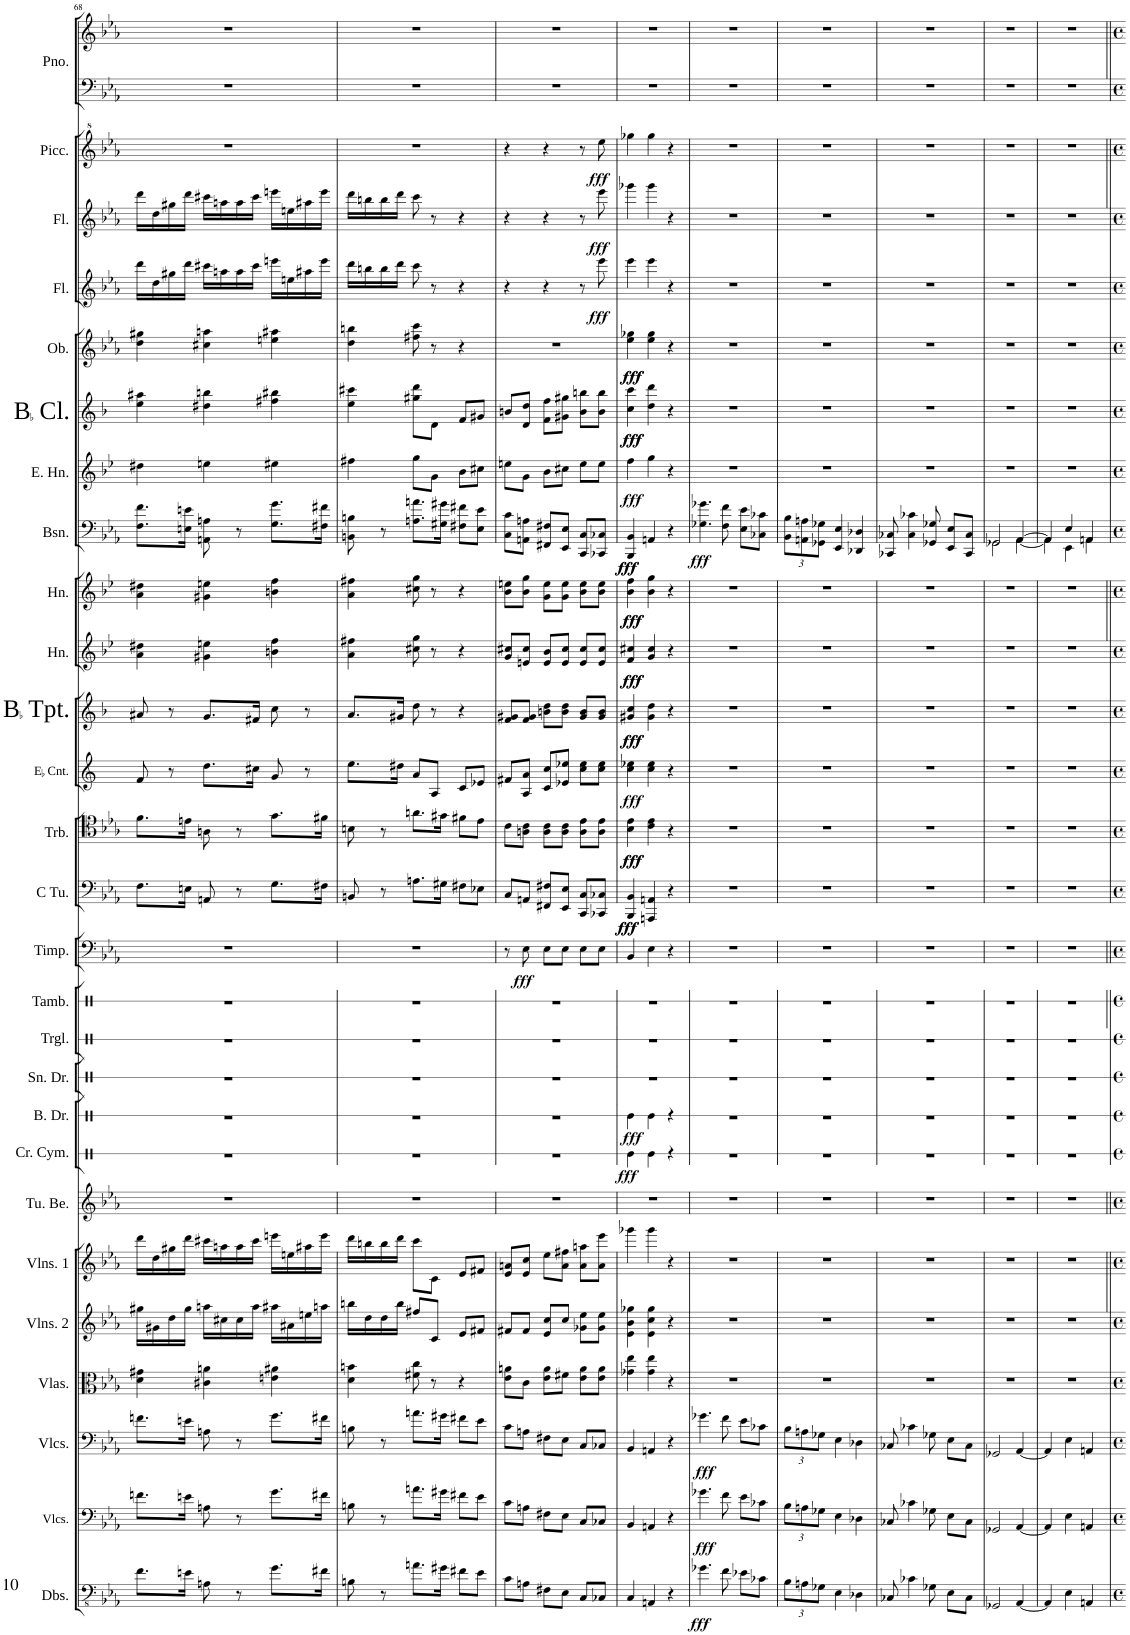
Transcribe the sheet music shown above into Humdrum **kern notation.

**kern	**dynam	**kern	**dynam	**kern	**dynam	**kern	**kern	**kern	**kern	**kern	**dynam	**kern	**dynam	**kern	**kern	**kern	**kern	**dynam	**kern	**dynam	**kern	**dynam	**kern	**dynam	**kern	**dynam	**kern	**dynam	**kern	**dynam	**kern	**dynam	**kern	**dynam	**kern	**dynam	**kern	**dynam	**kern	**dynam	**kern	**dynam	**kern	**dynam	**kern	**kern
*part27	*part27	*part26	*part26	*part25	*part25	*part24	*part23	*part22	*part21	*part20	*part20	*part19	*part19	*part18	*part17	*part16	*part15	*part15	*part14	*part14	*part13	*part13	*part12	*part12	*part11	*part11	*part10	*part10	*part9	*part9	*part8	*part8	*part7	*part7	*part6	*part6	*part5	*part5	*part4	*part4	*part3	*part3	*part2	*part2	*part1	*part1
*staff28	*staff28	*staff27	*staff27	*staff26	*staff26	*staff25	*staff24	*staff23	*staff22	*staff21	*staff21	*staff20	*staff20	*staff19	*staff18	*staff17	*staff16	*staff16	*staff15	*staff15	*staff14	*staff14	*staff13	*staff13	*staff12	*staff12	*staff11	*staff11	*staff10	*staff10	*staff9	*staff9	*staff8	*staff8	*staff7	*staff7	*staff6	*staff6	*staff5	*staff5	*staff4	*staff4	*staff3	*staff3	*staff2	*staff1
*I"Double Basses	*	*I"Violoncellos	*	*I"Violoncellos	*	*I"Violas	*I"Violins 2	*I"Violins 1	*I"Tubular Bells	*I"Crash Cymbal	*	*I"Bass Drum	*	*I"Snare Drum	*I"Triangle	*I"Tambourine	*I"Timpani	*	*I"C Tuba	*	*I"Trombone	*	*I"EaccidentalFlat Cornet	*	*I"BaccidentalFlat Trumpet	*	*I"Horn	*	*I"Horn	*	*I"Bassoon	*	*I"English Horn	*	*I"BaccidentalFlat Clarinet	*	*I"Oboe	*	*I"Flute	*	*I"Flute	*	*I"Piccolo	*	*I"Piano	*
*I'Dbs.	*	*I'Vlcs.	*	*I'Vlcs.	*	*I'Vlas.	*I'Vlns. 2	*I'Vlns. 1	*I'Tu. Be.	*I'Cr. Cym.	*	*I'B. Dr.	*	*I'Sn. Dr.	*I'Trgl.	*I'Tamb.	*I'Timp.	*	*I'C Tu.	*	*I'Trb.	*	*I'EaccidentalFlat Cnt.	*	*I'BaccidentalFlat Tpt.	*	*I'Hn.	*	*I'Hn.	*	*I'Bsn.	*	*I'E. Hn.	*	*I'BaccidentalFlat Cl.	*	*I'Ob.	*	*I'Fl.	*	*I'Fl.	*	*I'Picc.	*	*I'Pno.	*
!!LO:PB:g=z
*clefFv4	*	*clefF4	*	*clefF4	*	*clefC3	*clefG2	*clefG2	*clefG2	*clefX	*	*clefX	*	*clefX	*clefX	*clefX	*clefF4	*	*clefF4	*	*clefC4	*	*clefG2	*	*clefG2	*	*clefG2	*	*clefG2	*	*clefF4	*	*clefG2	*	*clefG2	*	*clefG2	*	*clefG2	*	*clefG2	*	*clefG^2	*	*clefF4	*clefG2
*	*	*	*	*	*	*	*	*	*	*	*	*	*	*	*	*	*	*	*	*	*	*	*Trd-2c-3	*	*Trd1c2	*	*Trd4c7	*	*Trd4c7	*	*	*	*Trd4c7	*	*Trd1c2	*	*	*	*	*	*	*	*Trd-7c-12	*	*	*
*k[b-e-a-]	*	*k[b-e-a-]	*	*k[b-e-a-]	*	*k[b-e-a-]	*k[b-e-a-]	*k[b-e-a-]	*k[b-e-a-]	*k[]	*	*k[]	*	*k[]	*k[]	*k[]	*k[b-e-a-]	*	*k[b-e-a-]	*	*k[b-e-a-]	*	*k[]	*	*k[b-]	*	*k[b-e-]	*	*k[b-e-]	*	*k[b-e-a-]	*	*k[b-e-]	*	*k[b-]	*	*k[b-e-a-]	*	*k[b-e-a-]	*	*k[b-e-a-]	*	*k[b-e-a-]	*	*k[b-e-a-]	*k[b-e-a-]
*M3/4	*	*M3/4	*	*M3/4	*	*M3/4	*M3/4	*M3/4	*M3/4	*M3/4	*	*M3/4	*	*M3/4	*M3/4	*M3/4	*M3/4	*	*M3/4	*	*M3/4	*	*M3/4	*	*M3/4	*	*M3/4	*	*M3/4	*	*M3/4	*	*M3/4	*	*M3/4	*	*M3/4	*	*M3/4	*	*M3/4	*	*M3/4	*	*M3/4	*M3/4
=68	=68	=68	=68	=68	=68	=68	=68	=68	=68	=68	=68	=68	=68	=68	=68	=68	=68	=68	=68	=68	=68	=68	=68	=68	=68	=68	=68	=68	=68	=68	=68	=68	=68	=68	=68	=68	=68	=68	=68	=68	=68	=68	=68	=68	=68	=68
8.F\L	.	8.fn\L	.	8.fn\L	.	4d\ 4g#X\	16gg#X\LL	16ddd\LL	2.r	2.r	.	2.r	.	2.r	2.r	2.r	2.r	.	8.F\L	.	8.f\L	.	8f/	.	8a#X/	.	4a\ 4dd#X\	.	4a\ 4dd#X\	.	8.F\ 8.f\L	.	4dd#X\	.	4ee\ 4aa#X\	.	4dd\ 4gg#X\	.	16ddd\LL	.	16ddd\LL	.	2.r	.	2.r	2.r
.	.	.	.	.	.	.	16g#X\	16dd\	.	.	.	.	.	.	.	.	.	.	.	.	.	.	.	.	.	.	.	.	.	.	.	.	.	.	.	.	.	.	16dd\	.	16dd\	.	.	.	.	.
.	.	.	.	.	.	.	16dd\	16gg#X\	.	.	.	.	.	.	.	.	.	.	.	.	.	.	8r	.	8r	.	.	.	.	.	.	.	.	.	.	.	.	.	16gg#X\	.	16gg#X\	.	.	.	.	.
16En\Jk	.	16en\Jk	.	16en\Jk	.	.	16gg#\JJ	16ddd\JJ	.	.	.	.	.	.	.	.	.	.	16En\Jk	.	16en\Jk	.	.	.	.	.	.	.	.	.	16En\ 16en\Jk	.	.	.	.	.	.	.	16ddd\JJ	.	16ddd\JJ	.	.	.	.	.
8AAn\	.	8An\	.	8An\	.	4c#X\ 4an\	16aan\LL	16ccc#X\LL	.	.	.	.	.	.	.	.	.	.	8AAn/	.	8An\	.	8.dd\L	.	8.g/L	.	4g#X\ 4een\	.	4g#X\ 4een\	.	8AAn\ 8An\	.	4een\	.	4dd#X\ 4bbn\	.	4cc#X\ 4aan\	.	16ccc#X\LL	.	16ccc#X\LL	.	.	.	.	.
.	.	.	.	.	.	.	16cc#X\	16aan\	.	.	.	.	.	.	.	.	.	.	.	.	.	.	.	.	.	.	.	.	.	.	.	.	.	.	.	.	.	.	16aan\	.	16aan\	.	.	.	.	.
8r	.	8r	.	8r	.	.	16cc#\	16aa\	.	.	.	.	.	.	.	.	.	.	8r	.	8r	.	.	.	.	.	.	.	.	.	8r	.	.	.	.	.	.	.	16aa\	.	16aa\	.	.	.	.	.
.	.	.	.	.	.	.	16aa\JJ	16ccc#\JJ	.	.	.	.	.	.	.	.	.	.	.	.	.	.	16cc#X\Jk	.	16f#X/Jk	.	.	.	.	.	.	.	.	.	.	.	.	.	16ccc#\JJ	.	16ccc#\JJ	.	.	.	.	.
8.G\L	.	8.g\L	.	8.g\L	.	4en\ 4a#X\	16aa#X\LL	16eeen\LL	.	.	.	.	.	.	.	.	.	.	8.G\L	.	8.g\L	.	8g/	.	8cc\	.	4bn\ 4ff\	.	4bn\ 4ff\	.	8.G\ 8.g\L	.	4ee#X\	.	4ff#X\ 4bb#X\	.	4een\ 4aa#X\	.	16eeen\LL	.	16eeen\LL	.	.	.	.	.
.	.	.	.	.	.	.	16a#X\	16een\	.	.	.	.	.	.	.	.	.	.	.	.	.	.	.	.	.	.	.	.	.	.	.	.	.	.	.	.	.	.	16een\	.	16een\	.	.	.	.	.
.	.	.	.	.	.	.	16een\	16aa#X\	.	.	.	.	.	.	.	.	.	.	.	.	.	.	8r	.	8r	.	.	.	.	.	.	.	.	.	.	.	.	.	16aa#X\	.	16aa#X\	.	.	.	.	.
16F#X\Jk	.	16f#X\Jk	.	16f#X\Jk	.	.	16aan\JJ	16eee\JJ	.	.	.	.	.	.	.	.	.	.	16F#X\Jk	.	16f#X\Jk	.	.	.	.	.	.	.	.	.	16F#X\ 16f#X\Jk	.	.	.	.	.	.	.	16eee\JJ	.	16eee\JJ	.	.	.	.	.
=69	=69	=69	=69	=69	=69	=69	=69	=69	=69	=69	=69	=69	=69	=69	=69	=69	=69	=69	=69	=69	=69	=69	=69	=69	=69	=69	=69	=69	=69	=69	=69	=69	=69	=69	=69	=69	=69	=69	=69	=69	=69	=69	=69	=69	=69	=69
8BBn\	.	8Bn\	.	8Bn\	.	4d\ 4bn\	16bbn\LL	16ddd\LL	2.r	2.r	.	2.r	.	2.r	2.r	2.r	2.r	.	8BBn/	.	8Bn\	.	8.ee\L	.	8.a/L	.	4a\ 4ff#X\	.	4a\ 4ff#X\	.	8BBn\ 8Bn\	.	4ff#X\	.	4ee\ 4ccc#X\	.	4dd\ 4bbn\	.	16ddd\LL	.	16ddd\LL	.	2.r	.	2.r	2.r
.	.	.	.	.	.	.	16dd\	16bbn\	.	.	.	.	.	.	.	.	.	.	.	.	.	.	.	.	.	.	.	.	.	.	.	.	.	.	.	.	.	.	16bbn\	.	16bbn\	.	.	.	.	.
8r	.	8r	.	8r	.	.	16dd\	16bb\	.	.	.	.	.	.	.	.	.	.	8r	.	8r	.	.	.	.	.	.	.	.	.	8r	.	.	.	.	.	.	.	16bb\	.	16bb\	.	.	.	.	.
.	.	.	.	.	.	.	16bb\JJ	16ddd\JJ	.	.	.	.	.	.	.	.	.	.	.	.	.	.	16dd#X\Jk	.	16g#X/Jk	.	.	.	.	.	.	.	.	.	.	.	.	.	16ddd\JJ	.	16ddd\JJ	.	.	.	.	.
8.An\L	.	8.an\L	.	8.an\L	.	8f#X\ 8cc\	8ff#X/L	8ccc\L	.	.	.	.	.	.	.	.	.	.	8.An\L	.	8.an\L	.	8a/L	.	8dd\	.	8cc#X\ 8gg\	.	8cc#X\ 8gg\	.	8.An\ 8.an\L	.	8gg\L	.	8gg#X\ 8ddd\L	.	8ff#X\ 8ccc\	.	8ccc\	.	8ccc\	.	.	.	.	.
.	.	.	.	.	.	8r	8c/J	8c\J	.	.	.	.	.	.	.	.	.	.	.	.	.	.	8A/J	.	8r	.	8r	.	8r	.	.	.	8g\J	.	8d\J	.	8r	.	8r	.	8r	.	.	.	.	.
16G#X\Jk	.	16g#X\Jk	.	16g#X\Jk	.	.	.	.	.	.	.	.	.	.	.	.	.	.	16G#X\Jk	.	16g#X\Jk	.	.	.	.	.	.	.	.	.	16G#X\ 16g#X\Jk	.	.	.	.	.	.	.	.	.	.	.	.	.	.	.
8F#X\L	.	8f#X\L	.	8f#X\L	.	4r	8e-/L	8e-/L	.	.	.	.	.	.	.	.	.	.	8F#X\L	.	8f#X\L	.	8c/L	.	4r	.	4r	.	4r	.	8F#X\ 8f#X\L	.	8b-\L	.	8f/L	.	4r	.	4r	.	4r	.	.	.	.	.
8E-\J	.	8e-\J	.	8e-\J	.	.	8f#X/J	8f#X/J	.	.	.	.	.	.	.	.	.	.	8E-X\J	.	8e-\J	.	8e-X/J	.	.	.	.	.	.	.	8E-\ 8e-\J	.	8cc#X\J	.	8g#X/J	.	.	.	.	.	.	.	.	.	.	.
=70	=70	=70	=70	=70	=70	=70	=70	=70	=70	=70	=70	=70	=70	=70	=70	=70	=70	=70	=70	=70	=70	=70	=70	=70	=70	=70	=70	=70	=70	=70	=70	=70	=70	=70	=70	=70	=70	=70	=70	=70	=70	=70	=70	=70	=70	=70
8C\L	.	8c\L	.	8c\L	.	8e-\ 8an\L	8f#X/L	8e-/ 8an/L	2.r	2.r	.	2.r	.	2.r	2.r	2.r	8r	.	8C/L	.	8c\L	.	8f#X/L	.	8f/ 8g#X/L	.	8g/ 8cc#X/L	.	8b-\ 8een\L	.	8C\ 8c\L	.	8een\L	.	8bn/L	.	2.r	.	4r	.	4r	.	4r	.	2.r	2.r
!	!	!	!	!	!	!	!	!	!	!	!	!	!	!	!	!	!	!LO:DY:b	!	!	!	!	!	!	!	!	!	!	!	!	!	!	!	!	!	!	!	!	!	!	!	!	!	!	!	!
8AAn\J	.	8An\J	.	8An\J	.	8c\J	8f#/J	8e-/ 8cc/J	.	.	.	.	.	.	.	.	8E-\	fff	8AAn/J	.	8An\ 8c\J	.	8A/ 8a/J	.	8f/ 8g#/J	.	8en/ 8cc#/J	.	8b-\ 8gg\J	.	8AAn\ 8An\J	.	8g\J	.	8d/ 8dd/J	.	.	.	.	.	.	.	.	.	.	.
8FF#X\L	.	8F#X\L	.	8F#X\L	.	8e-\ 8a\L	8e-/ 8cc/L	8ee-\L	.	.	.	.	.	.	.	.	8E-\L	.	8FF#X/ 8F#X/L	.	8A\ 8c\L	.	8c/ 8cc/L	.	8bn\ 8dd\L	.	8e/ 8b-/L	.	8g\ 8ee\L	.	8FF#X/ 8F#X/L	.	8b-\L	.	8f\ 8ff\L	.	.	.	4r	.	4r	.	4r	.	.	.
8EE-\J	.	8E-\J	.	8E-\J	.	8f#X\J	8cc/J	8a\ 8ff#X\J	.	.	.	.	.	.	.	.	8E-\J	.	8EE-/ 8E-/J	.	8A\ 8c\J	.	8e-X/ 8ee-X/J	.	8b\ 8dd\J	.	8e/ 8cc#/J	.	8g\ 8ee\J	.	8EE-/ 8E-/J	.	8cc#X\J	.	8g#X\ 8gg#X\J	.	.	.	.	.	.	.	.	.	.	.
8CC/L	.	8C/L	.	8C/L	.	8e-\ 8a\L	8g-X\ 8ee-\L	8a\ 8aan\L	.	.	.	.	.	.	.	.	8E-\L	.	8CC/ 8C/L	.	8A\ 8e-\L	.	8cc\ 8ee-\L	.	8g#/ 8b/L	.	8e/ 8cc#/L	.	8b-\ 8ee\L	.	8CC/ 8C/L	.	8ee\L	.	8b\ 8bbn\L	.	.	.	8r	.	8r	.	8r	.	.	.
!	!	!	!	!	!	!	!	!	!	!	!	!	!	!	!	!	!	!	!	!	!	!	!	!	!	!	!	!	!	!	!	!	!	!	!	!	!	!	!	!LO:DY:b	!	!LO:DY:b	!	!LO:DY:b	!	!
8CC-X/J	.	8C-X/J	.	8C-X/J	.	8e-\ 8a\J	8g-\ 8ee-\J	8a\ 8eee-\J	.	.	.	.	.	.	.	.	8E-\J	.	8CC-X/ 8C-X/J	.	8A\ 8e-\J	.	8cc\ 8ee-\J	.	8g#/ 8b/J	.	8e/ 8cc#/J	.	8b-\ 8ee\J	.	8CC-X/ 8C-X/J	.	8ee\J	.	8b\ 8bb\J	.	.	.	8eee-\	fff	8eee-\	fff	8eee-\	fff	.	.
=71	=71	=71	=71	=71	=71	=71	=71	=71	=71	=71	=71	=71	=71	=71	=71	=71	=71	=71	=71	=71	=71	=71	=71	=71	=71	=71	=71	=71	=71	=71	=71	=71	=71	=71	=71	=71	=71	=71	=71	=71	=71	=71	=71	=71	=71	=71
!	!	!	!	!	!	!	!	!	!	!	!LO:DY:b	!	!LO:DY:b	!	!	!	!	!	!	!LO:DY:b	!	!	!	!	!	!	!	!	!	!	!	!	!	!	!	!	!	!	!	!	!	!	!	!	!	!
!	!	!	!	!	!	!	!	!	!	!	!	!	!	!	!	!	!	!	!	!LO:DY:n=1:b	!	!LO:DY:b	!	!	!	!	!	!	!	!	!	!	!	!	!	!	!	!	!	!	!	!	!	!	!	!
!	!	!	!	!	!	!	!	!	!	!	!	!	!	!	!	!	!	!	!	!	!	!LO:DY:n=1:b	!	!LO:DY:b	!	!LO:DY:b	!	!	!	!	!	!	!	!	!	!	!	!	!	!	!	!	!	!	!	!
!	!	!	!	!	!	!	!	!	!	!	!	!	!	!	!	!	!	!	!	!	!	!	!	!	!	!LO:DY:n=1:b	!	!LO:DY:b	!	!	!	!	!	!	!	!	!	!	!	!	!	!	!	!	!	!
!	!	!	!	!	!	!	!	!	!	!	!	!	!	!	!	!	!	!	!	!	!	!	!	!	!	!	!	!LO:DY:n=1:b	!	!LO:DY:b	!	!	!	!	!	!	!	!	!	!	!	!	!	!	!	!
!	!	!	!	!	!	!	!	!	!	!	!	!	!	!	!	!	!	!	!	!	!	!	!	!	!	!	!	!	!	!LO:DY:n=1:b	!	!LO:DY:b	!	!	!	!	!	!	!	!	!	!	!	!	!	!
!	!	!	!	!	!	!	!	!	!	!	!	!	!	!	!	!	!	!	!	!	!	!	!	!	!	!	!	!	!	!	!	!LO:DY:n=1:b	!	!LO:DY:b	!	!LO:DY:b	!	!	!	!	!	!	!	!	!	!
!	!	!	!	!	!	!	!	!	!	!	!	!	!	!	!	!	!	!	!	!	!	!	!	!	!	!	!	!	!	!	!	!	!	!	!	!LO:DY:n=1:b	!	!LO:DY:b	!	!	!	!	!	!	!	!
!	!	!	!	!	!	!	!	!	!	!	!	!	!	!	!	!	!	!	!	!	!	!	!	!	!	!	!	!	!	!	!	!	!	!	!	!	!	!LO:DY:n=1:b	!	!	!	!	!	!	!	!
4CC/	.	4BB-/	.	4BB-/	.	4g-X\ 4ee-\	4e-\ 4b-\ 4gg-X\	4ggg-X\	2.r	4Re\	fff	4Re\	fff	2.r	2.r	2.r	4BB-/	.	4BBB-/ 4BB-/	fff fff	4B-\ 4e-\	fff fff	4cc\ 4ee-X\	fff	4g#X/ 4cc/	fff fff	4f/ 4cc#X/	fff fff	4b-\ 4ff\	fff fff	4BBB-/ 4BB-/	fff fff	4ff\	fff	4cc\ 4ccc\	fff fff	4ee-\ 4gg-X\	fff fff	4eee-\	.	4ggg-X\	.	4ggg-X\	.	2.r	2.r
4AAAn/	.	4AAn/	.	4AAn/	.	4g-\ 4ee-\	4e-\ 4cc\ 4gg-\	4ggg-\	.	4Re\	.	4Re\	.	.	.	.	4E-\	.	4AAAn/ 4AAn/	.	4c\ 4e-\	.	4cc\ 4ee-\	.	4g#\ 4dd\	.	4g/ 4cc#/	.	4b-\ 4gg\	.	4AAn/	.	4gg\	.	4dd\ 4ddd\	.	4ee-\ 4gg-\	.	4eee-\	.	4ggg-\	.	4ggg-\	.	.	.
4r	.	4r	.	4r	.	4r	4r	4r	.	4r	.	4r	.	.	.	.	4r	.	4r	.	4r	.	4r	.	4r	.	4r	.	4r	.	4r	.	4r	.	4r	.	4r	.	4r	.	4r	.	4r	.	.	.
=72	=72	=72	=72	=72	=72	=72	=72	=72	=72	=72	=72	=72	=72	=72	=72	=72	=72	=72	=72	=72	=72	=72	=72	=72	=72	=72	=72	=72	=72	=72	=72	=72	=72	=72	=72	=72	=72	=72	=72	=72	=72	=72	=72	=72	=72	=72
!	!LO:DY:b	!	!LO:DY:b	!	!LO:DY:b	!	!	!	!	!	!	!	!	!	!	!	!	!	!	!	!	!	!	!	!	!	!	!	!	!	!	!LO:DY:b	!	!	!	!	!	!	!	!	!	!	!	!	!	!
4.G-X\	fff	4.g-X\	fff	4.g-X\	fff	2.r	2.r	2.r	2.r	2.r	.	2.r	.	2.r	2.r	2.r	2.r	.	2.r	.	2.r	.	2.r	.	2.r	.	2.r	.	2.r	.	4.G-X\ 4.g-X\	fff	2.r	.	2.r	.	2.r	.	2.r	.	2.r	.	2.r	.	2.r	2.r
8F\	.	8f\	.	8f\	.	.	.	.	.	.	.	.	.	.	.	.	.	.	.	.	.	.	.	.	.	.	.	.	.	.	8F\ 8f\	.	.	.	.	.	.	.	.	.	.	.	.	.	.	.
8E-X\L	.	8e-\L	.	8e-\L	.	.	.	.	.	.	.	.	.	.	.	.	.	.	.	.	.	.	.	.	.	.	.	.	.	.	8E-\ 8e-\L	.	.	.	.	.	.	.	.	.	.	.	.	.	.	.
8C-X\J	.	8c-X\J	.	8c-X\J	.	.	.	.	.	.	.	.	.	.	.	.	.	.	.	.	.	.	.	.	.	.	.	.	.	.	8C-X\ 8c-X\J	.	.	.	.	.	.	.	.	.	.	.	.	.	.	.
=73	=73	=73	=73	=73	=73	=73	=73	=73	=73	=73	=73	=73	=73	=73	=73	=73	=73	=73	=73	=73	=73	=73	=73	=73	=73	=73	=73	=73	=73	=73	=73	=73	=73	=73	=73	=73	=73	=73	=73	=73	=73	=73	=73	=73	=73	=73
*Xbrackettup	*	*Xbrackettup	*	*Xbrackettup	*	*	*	*	*	*	*	*	*	*	*	*	*	*	*	*	*	*	*	*	*	*	*	*	*	*	*Xbrackettup	*	*	*	*	*	*	*	*	*	*	*	*	*	*	*
12BB-\L	.	12B-\L	.	12B-\L	.	2.r	2.r	2.r	2.r	2.r	.	2.r	.	2.r	2.r	2.r	2.r	.	2.r	.	2.r	.	2.r	.	2.r	.	2.r	.	2.r	.	12BB-\ 12B-\L	.	2.r	.	2.r	.	2.r	.	2.r	.	2.r	.	2.r	.	2.r	2.r
12AAn\	.	12An\	.	12An\	.	.	.	.	.	.	.	.	.	.	.	.	.	.	.	.	.	.	.	.	.	.	.	.	.	.	12AAn\ 12An\	.	.	.	.	.	.	.	.	.	.	.	.	.	.	.
12GG-X\J	.	12G-X\J	.	12G-X\J	.	.	.	.	.	.	.	.	.	.	.	.	.	.	.	.	.	.	.	.	.	.	.	.	.	.	12GG-X\ 12G-X\J	.	.	.	.	.	.	.	.	.	.	.	.	.	.	.
4EE-\	.	4E-\	.	4E-\	.	.	.	.	.	.	.	.	.	.	.	.	.	.	.	.	.	.	.	.	.	.	.	.	.	.	4EE-/ 4E-/	.	.	.	.	.	.	.	.	.	.	.	.	.	.	.
4DD-X\	.	4D-X\	.	4D-X\	.	.	.	.	.	.	.	.	.	.	.	.	.	.	.	.	.	.	.	.	.	.	.	.	.	.	4DD-X/ 4D-X/	.	.	.	.	.	.	.	.	.	.	.	.	.	.	.
=74	=74	=74	=74	=74	=74	=74	=74	=74	=74	=74	=74	=74	=74	=74	=74	=74	=74	=74	=74	=74	=74	=74	=74	=74	=74	=74	=74	=74	=74	=74	=74	=74	=74	=74	=74	=74	=74	=74	=74	=74	=74	=74	=74	=74	=74	=74
8CC-X/	.	8C-X/	.	8C-X/	.	2.r	2.r	2.r	2.r	2.r	.	2.r	.	2.r	2.r	2.r	2.r	.	2.r	.	2.r	.	2.r	.	2.r	.	2.r	.	2.r	.	8CC-X/ 8C-X/	.	2.r	.	2.r	.	2.r	.	2.r	.	2.r	.	2.r	.	2.r	2.r
4C-X\	.	4c-X\	.	4c-X\	.	.	.	.	.	.	.	.	.	.	.	.	.	.	.	.	.	.	.	.	.	.	.	.	.	.	4C-\ 4c-X\	.	.	.	.	.	.	.	.	.	.	.	.	.	.	.
8GG-X\	.	8G-X\	.	8G-X\	.	.	.	.	.	.	.	.	.	.	.	.	.	.	.	.	.	.	.	.	.	.	.	.	.	.	8GG-X/ 8G-X/	.	.	.	.	.	.	.	.	.	.	.	.	.	.	.
8EE-\L	.	8E-\L	.	8E-\L	.	.	.	.	.	.	.	.	.	.	.	.	.	.	.	.	.	.	.	.	.	.	.	.	.	.	8EE-/ 8E-/L	.	.	.	.	.	.	.	.	.	.	.	.	.	.	.
8CC-\J	.	8C-\J	.	8C-\J	.	.	.	.	.	.	.	.	.	.	.	.	.	.	.	.	.	.	.	.	.	.	.	.	.	.	8CC-/ 8C-/J	.	.	.	.	.	.	.	.	.	.	.	.	.	.	.
=75	=75	=75	=75	=75	=75	=75	=75	=75	=75	=75	=75	=75	=75	=75	=75	=75	=75	=75	=75	=75	=75	=75	=75	=75	=75	=75	=75	=75	=75	=75	=75	=75	=75	=75	=75	=75	=75	=75	=75	=75	=75	=75	=75	=75	=75	=75
*	*	*	*	*	*	*	*	*	*	*	*	*	*	*	*	*	*	*	*	*	*	*	*	*	*	*	*	*	*	*	*^	*	*	*	*	*	*	*	*	*	*	*	*	*	*	*
2GGG-X/	.	2GG-X/	.	2GG-X/	.	2.r	2.r	2.r	2.r	2.r	.	2.r	.	2.r	2.r	2.r	2.r	.	2.r	.	2.r	.	2.r	.	2.r	.	2.r	.	2.r	.	2GG-X/	2GG-\	.	2.r	.	2.r	.	2.r	.	2.r	.	2.r	.	2.r	.	2.r	2.r
[4AAA-/	.	[4AA-/	.	[4AA-/	.	.	.	.	.	.	.	.	.	.	.	.	.	.	.	.	.	.	.	.	.	.	.	.	.	.	[4AA-/	[4AA-\	.	.	.	.	.	.	.	.	.	.	.	.	.	.	.
=76	=76	=76	=76	=76	=76	=76	=76	=76	=76	=76	=76	=76	=76	=76	=76	=76	=76	=76	=76	=76	=76	=76	=76	=76	=76	=76	=76	=76	=76	=76	=76	=76	=76	=76	=76	=76	=76	=76	=76	=76	=76	=76	=76	=76	=76	=76	=76
4AAA-/]	.	4AA-/]	.	4AA-/]	.	2.r	2.r	2.r	2.r	2.r	.	2.r	.	2.r	2.r	2.r	2.r	.	2.r	.	2.r	.	2.r	.	2.r	.	2.r	.	2.r	.	4AA-/]	4AA-\]	.	2.r	.	2.r	.	2.r	.	2.r	.	2.r	.	2.r	.	2.r	2.r
4EE-\	.	4E-\	.	4E-\	.	.	.	.	.	.	.	.	.	.	.	.	.	.	.	.	.	.	.	.	.	.	.	.	.	.	4E-/	4EE-\	.	.	.	.	.	.	.	.	.	.	.	.	.	.	.
4AAAn/	.	4AAn/	.	4AAn/	.	.	.	.	.	.	.	.	.	.	.	.	.	.	.	.	.	.	.	.	.	.	.	.	.	.	4AAn/	4AA\	.	.	.	.	.	.	.	.	.	.	.	.	.	.	.
*	*	*	*	*	*	*	*	*	*	*	*	*	*	*	*	*	*	*	*	*	*	*	*	*	*	*	*	*	*	*	*v	*v	*	*	*	*	*	*	*	*	*	*	*	*	*	*	*
=||	=||	=||	=||	=||	=||	=||	=||	=||	=||	=||	=||	=||	=||	=||	=||	=||	=||	=||	=||	=||	=||	=||	=||	=||	=||	=||	=||	=||	=||	=||	=||	=||	=||	=||	=||	=||	=||	=||	=||	=||	=||	=||	=||	=||	=||	=||
*-	*-	*-	*-	*-	*-	*-	*-	*-	*-	*-	*-	*-	*-	*-	*-	*-	*-	*-	*-	*-	*-	*-	*-	*-	*-	*-	*-	*-	*-	*-	*-	*-	*-	*-	*-	*-	*-	*-	*-	*-	*-	*-	*-	*-	*-	*-
